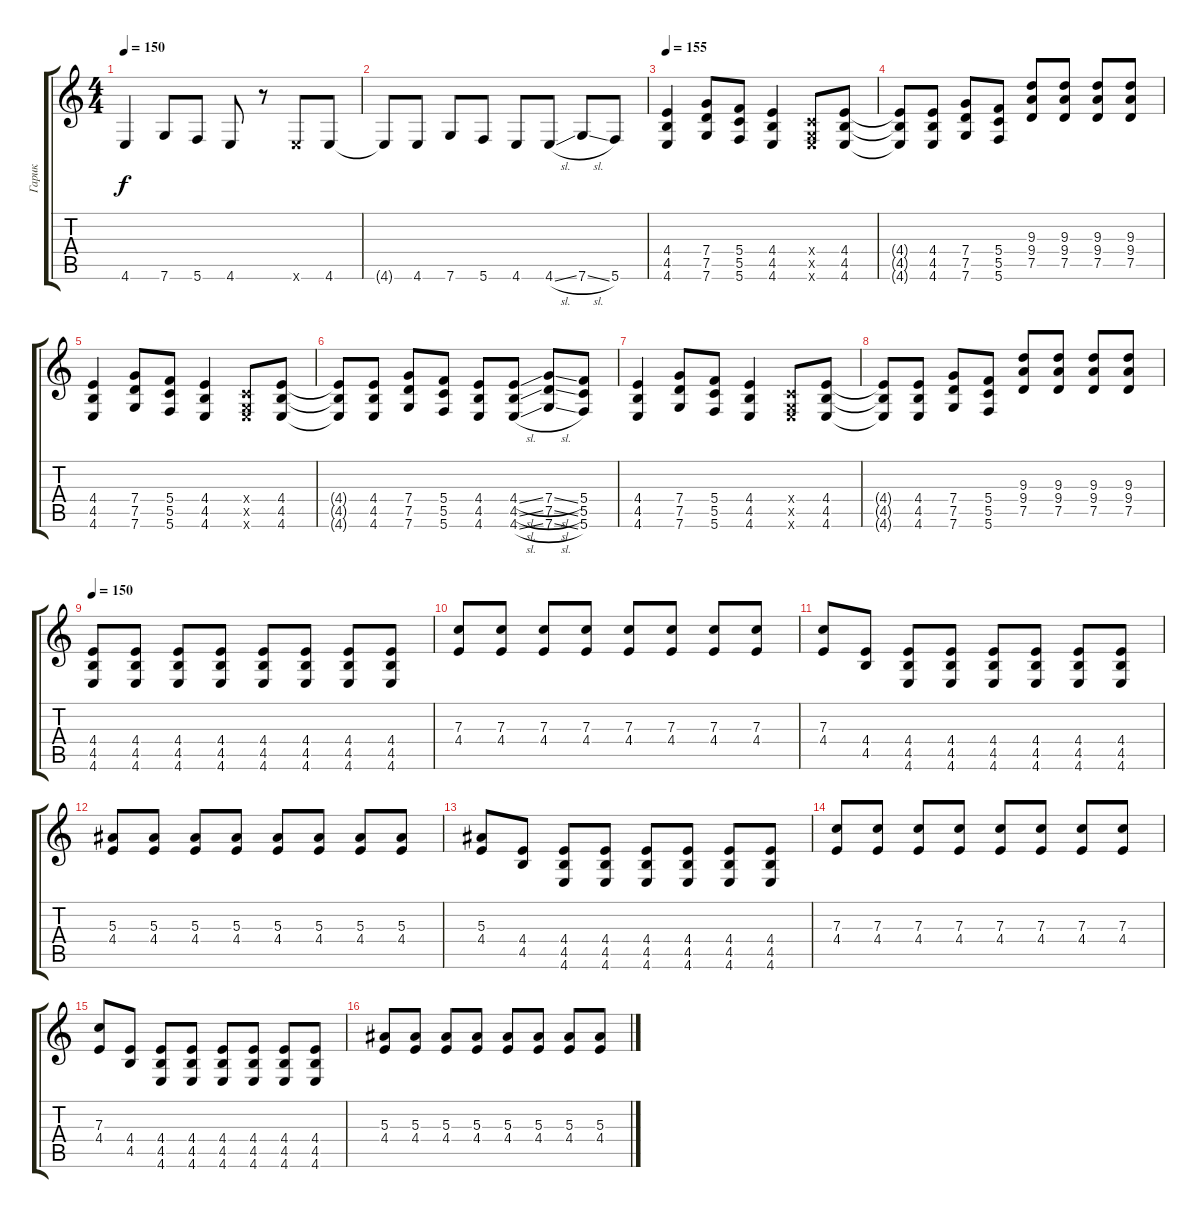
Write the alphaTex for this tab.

\track ("Гарик" "Гарик") {instrument distortionguitar}
\staff {score tabs}
\tuning (D4 A3 F3 C3 G2 C2) {hide}
\ts (4 4)
\tempo 150
\clef g2
\ks c
4.6.4{dy f volume 16} 7.6.8 5.6.8 4.6.8 r.8 4.6{x}.8 4.6.8 |
4.6{t}.8 4.6.8 7.6.8 5.6.8 4.6.8 4.6{sl}.8 7.6{sl}.8 5.6.8 |
\tempo 155
(4.4 4.5 4.6).4 (7.4 7.5 7.6).8 (5.4 5.5 5.6).8 (4.4 4.5 4.6).4 (0.4{x} 0.5{x} 4.6{x}).8 (4.4 4.5 4.6).8 |
(4.4{t} 4.5{t} 4.6{t}).8 (4.4 4.5 4.6).8 (7.4 7.5 7.6).8 (5.4 5.5 5.6).8 (9.3 9.4 7.5).8 (9.3 9.4 7.5).8 (9.3 9.4 7.5).8 (9.3 9.4 7.5).8 |
(4.4 4.5 4.6).4 (7.4 7.5 7.6).8 (5.4 5.5 5.6).8 (4.4 4.5 4.6).4 (0.4{x} 0.5{x} 4.6{x}).8 (4.4 4.5 4.6).8 |
(4.4{t} 4.5{t} 4.6{t}).8 (4.4 4.5 4.6).8 (7.4 7.5 7.6).8 (5.4 5.5 5.6).8 (4.4 4.5 4.6).8 (4.4{sl} 4.5{sl} 4.6{sl}).8 (7.4{sl} 7.5{sl} 7.6{sl}).8 (5.4 5.5 5.6).8 |
(4.4 4.5 4.6).4 (7.4 7.5 7.6).8 (5.4 5.5 5.6).8 (4.4 4.5 4.6).4 (0.4{x} 0.5{x} 4.6{x}).8 (4.4 4.5 4.6).8 |
(4.4{t} 4.5{t} 4.6{t}).8 (4.4 4.5 4.6).8 (7.4 7.5 7.6).8 (5.4 5.5 5.6).8 (9.3 9.4 7.5).8 (9.3 9.4 7.5).8 (9.3 9.4 7.5).8 (9.3 9.4 7.5).8 |
\tempo 150
(4.4 4.5 4.6).8{volume 10} (4.4 4.5 4.6).8 (4.4 4.5 4.6).8 (4.4 4.5 4.6).8 (4.4 4.5 4.6).8 (4.4 4.5 4.6).8 (4.4 4.5 4.6).8 (4.4 4.5 4.6).8 |
(7.3 4.4).8 (7.3 4.4).8 (7.3 4.4).8 (7.3 4.4).8 (7.3 4.4).8 (7.3 4.4).8 (7.3 4.4).8 (7.3 4.4).8 |
(7.3 4.4).8 (4.4 4.5).8 (4.4 4.5 4.6).8 (4.4 4.5 4.6).8 (4.4 4.5 4.6).8 (4.4 4.5 4.6).8 (4.4 4.5 4.6).8 (4.4 4.5 4.6).8 |
(5.3 4.4).8 (5.3 4.4).8 (5.3 4.4).8 (5.3 4.4).8 (5.3 4.4).8 (5.3 4.4).8 (5.3 4.4).8 (5.3 4.4).8 |
(5.3 4.4).8 (4.4 4.5).8 (4.4 4.5 4.6).8 (4.4 4.5 4.6).8 (4.4 4.5 4.6).8 (4.4 4.5 4.6).8 (4.4 4.5 4.6).8 (4.4 4.5 4.6).8 |
(7.3 4.4).8 (7.3 4.4).8 (7.3 4.4).8 (7.3 4.4).8 (7.3 4.4).8 (7.3 4.4).8 (7.3 4.4).8 (7.3 4.4).8 |
(7.3 4.4).8 (4.4 4.5).8 (4.4 4.5 4.6).8 (4.4 4.5 4.6).8 (4.4 4.5 4.6).8 (4.4 4.5 4.6).8 (4.4 4.5 4.6).8 (4.4 4.5 4.6).8 |
(5.3 4.4).8 (5.3 4.4).8 (5.3 4.4).8 (5.3 4.4).8 (5.3 4.4).8 (5.3 4.4).8 (5.3 4.4).8 (5.3 4.4).8
